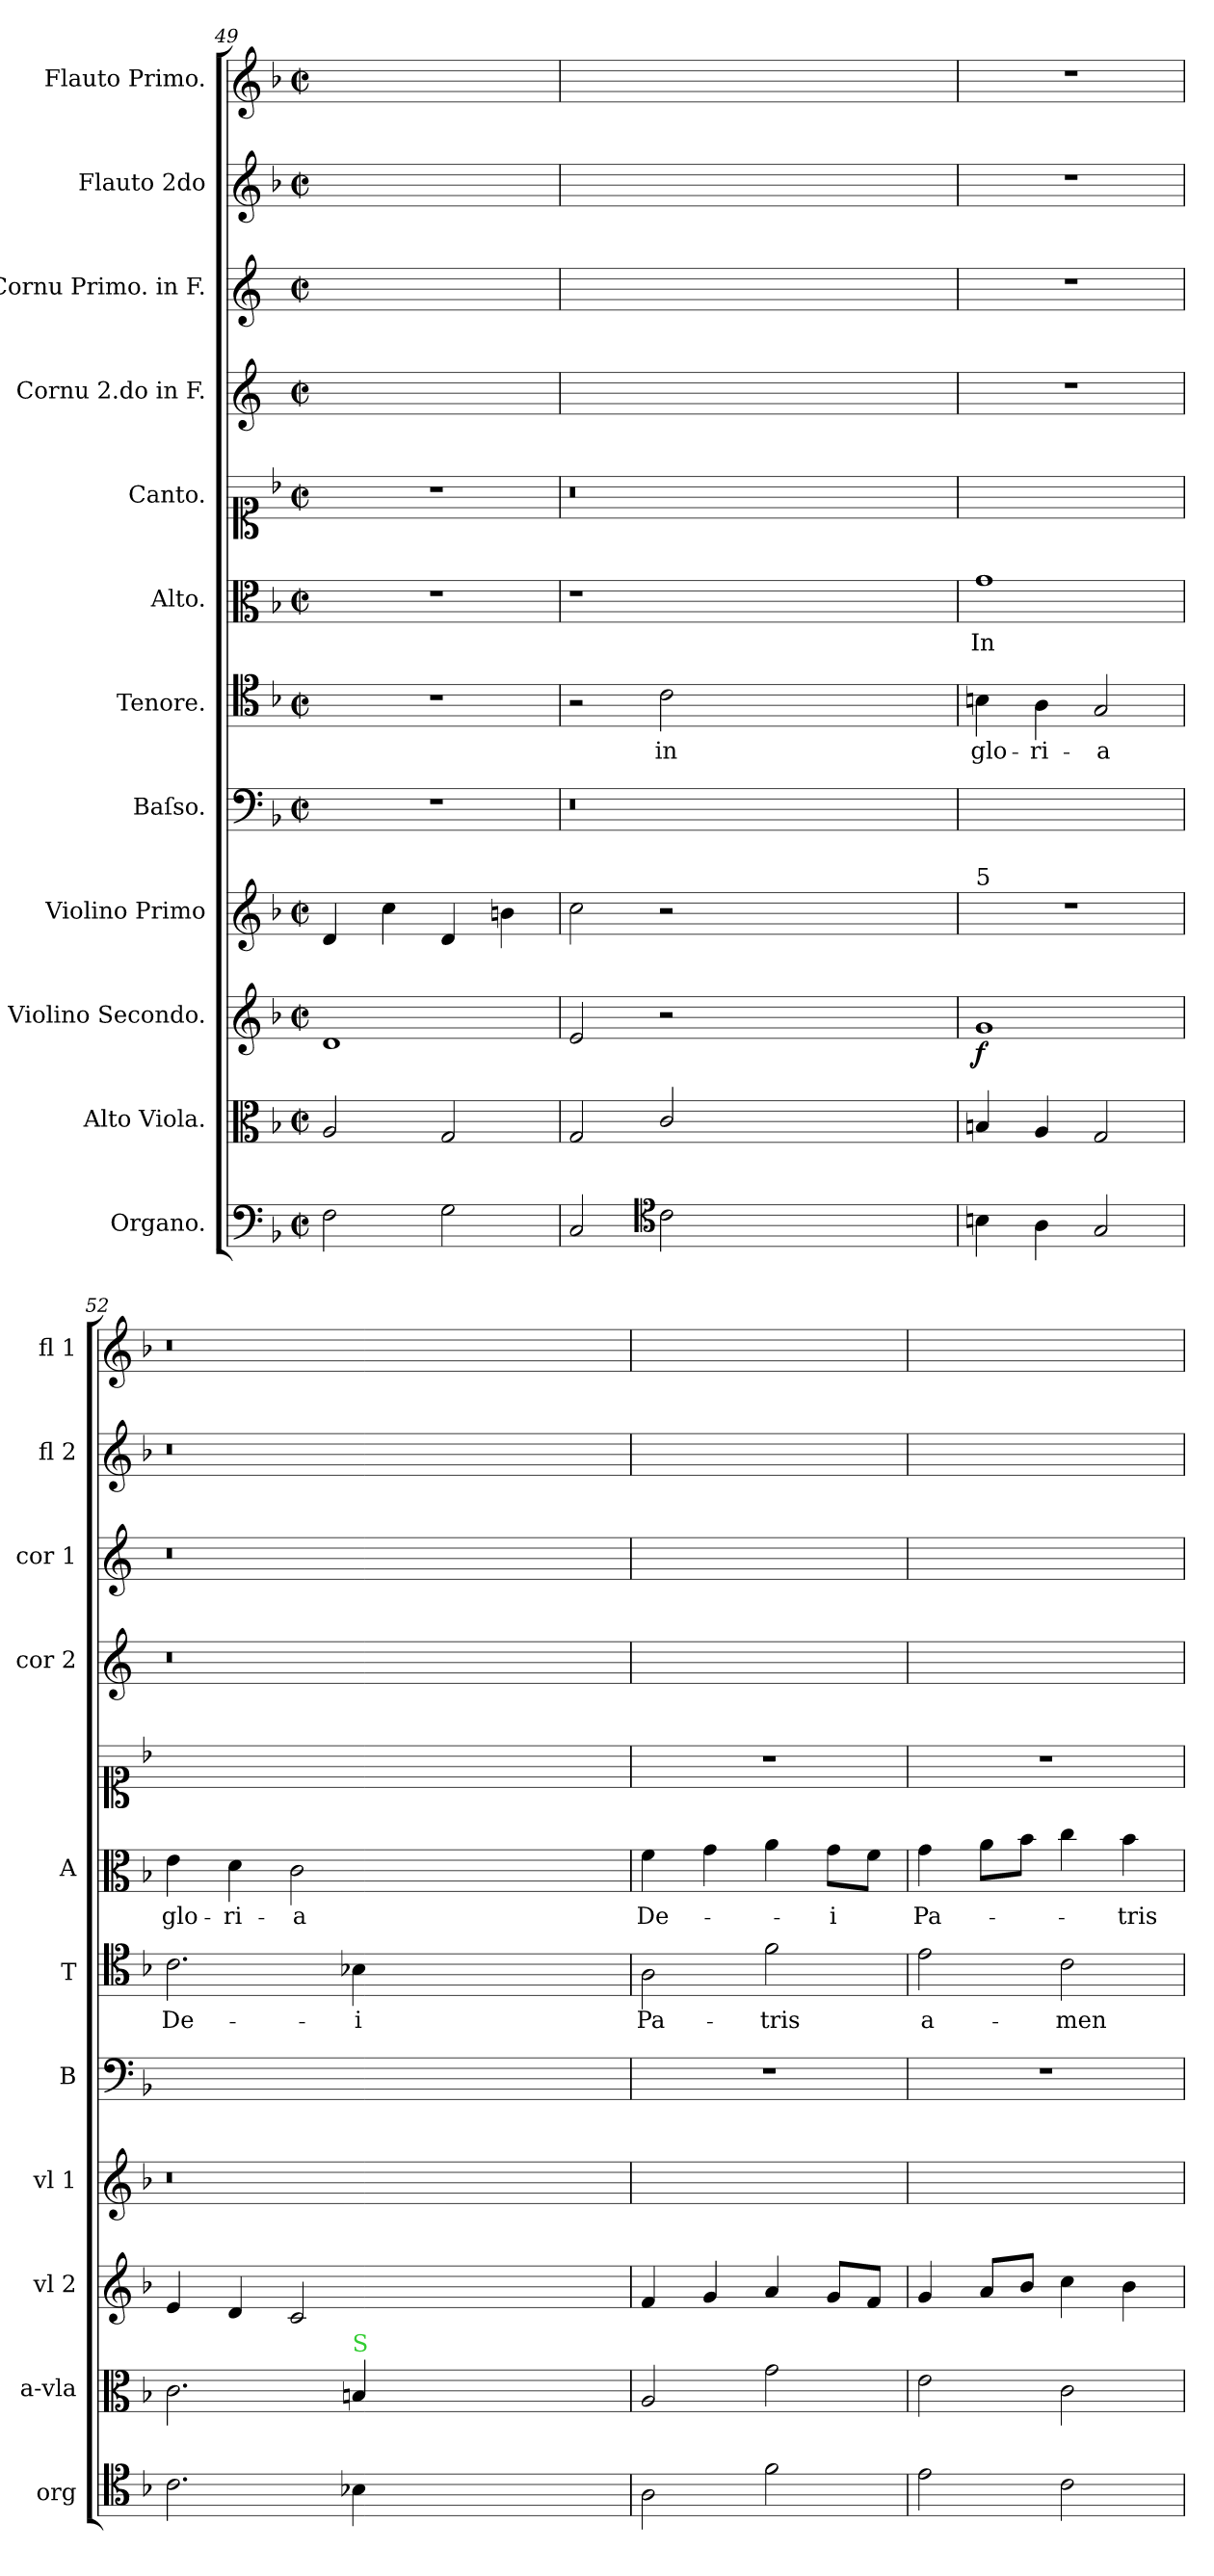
**kern	**kern	**kern	**dynam	**kern	**kern	**kern	**text	**kern	**text	**kern	**kern	**kern	**kern	**kern
*part12	*part11	*part10	*part10	*part9	*part8	*part7	*part7	*part6	*part6	*part5	*part4	*part3	*part2	*part1
*staff12	*staff11	*staff10	*staff10	*staff9	*staff8	*staff7	*staff7	*staff6	*staff6	*staff5	*staff4	*staff3	*staff2	*staff1
*I"Organo.	*I"Alto Viola.	*I"Violino Secondo.	*	*I"Violino Primo	*I"Baſso.	*I"Tenore.	*	*I"Alto.	*	*I"Canto.	*I"Cornu 2.do in F.	*I"Cornu Primo. in F.	*I"Flauto 2do	*I"Flauto Primo.
*I'org	*I'a-vla	*I'vl 2	*	*I'vl 1	*I'B	*I'T	*	*I'A	*	*	*I'cor 2	*I'cor 1	*I'fl 2	*I'fl 1
*clefF4	*clefC3	*clefG2	*	*clefG2	*clefF4	*clefC4	*	*clefC3	*	*clefC1	*clefG2	*clefG2	*clefG2	*clefG2
*	*	*	*	*	*	*	*	*	*	*	*ITrd4c7	*ITrd4c7	*	*
*k[b-]	*k[b-]	*k[b-]	*	*k[b-]	*k[b-]	*k[b-]	*	*k[b-]	*	*k[b-]	*k[b-]	*k[b-]	*k[b-]	*k[b-]
*F:	*F:	*F:	*	*F:	*F:	*F:	*	*F:	*	*F:	*	*	*F:	*F:
*M2/2	*M2/2	*M2/2	*	*M2/2	*M2/2	*M2/2	*	*M2/2	*	*M2/2	*M2/2	*M2/2	*M2/2	*M2/2
*met(c|)	*met(c|)	*met(c|)	*	*met(c|)	*met(c|)	*met(c|)	*	*met(c|)	*	*met(c|)	*met(c|)	*met(c|)	*met(c|)	*met(c|)
=49	=49	=49	=49	=49	=49	=49	=49	=49	=49	=49	=49	=49	=49	=49
2F\	2A/	1d/	.	4d/	1r	1r	.	1r	.	1r	1ryy	1ryy	1ryy	1ryy
.	.	.	.	4cc\	.	.	.	.	.	.	.	.	.	.
2G\	2G/	.	.	4d/	.	.	.	.	.	.	.	.	.	.
.	.	.	.	4bn\	.	.	.	.	.	.	.	.	.	.
=50	=50	=50	=50	=50	=50	=50	=50	=50	=50	=50	=50	=50	=50	=50
2C/	2G/	2e/	.	2cc\	0.r	2r	.	1r	.	0.r	0.ryy	0.ryy	0.ryy	0.ryy
*clefC4	*	*	*	*	*	*	*	*	*	*	*	*	*	*
2c\	2c/	2r	.	2r	.	2c\	in	.	.	.	.	.	.	.
0ryy	0ryy	0ryy	.	0ryy	.	0ryy	.	0ryy	.	.	.	.	.	.
=51	=51	=51	=51	=51	=51	=51	=51	=51	=51	=51	=51	=51	=51	=51
!	!	!	!	!LO:TX:a:t=5	!	!	!	!	!	!	!	!	!	!
4Bn\	4Bn/	1g/	f	1r	1ryy	4Bn\	glo-	1g\	In	1ryy	1r	1r	1r	1r
4A\	4A/	.	.	.	.	4A\	-ri-	.	.	.	.	.	.	.
2G/	2G/	.	.	.	.	2G/	-a	.	.	.	.	.	.	.
=52	=52	=52	=52	=52	=52	=52	=52	=52	=52	=52	=52	=52	=52	=52
2.c\	2.c\	4e/	.	0.r	0.ryy	2.c\	De-	4e\	glo-	0.ryy	0.r	0.r	0.r	0.r
.	.	4d/	.	.	.	.	.	4d\	-ri-	.	.	.	.	.
.	.	2c/	.	.	.	.	.	2c\	-a	.	.	.	.	.
!	!LO:TX:a:color=limegreen:t=S	!	!	!	!	!	!	!	!	!	!	!	!	!
4B-X\	4Bn/	.	.	.	.	4B-X\	-i	.	.	.	.	.	.	.
0ryy	0ryy	0ryy	.	.	.	0ryy	.	0ryy	.	.	.	.	.	.
=53	=53	=53	=53	=53	=53	=53	=53	=53	=53	=53	=53	=53	=53	=53
2A\	2A/	4f/	.	1ryy	1r	2A\	Pa-	4f\	De-	1r	1ryy	1ryy	1ryy	1ryy
.	.	4g/	.	.	.	.	.	4g\	.	.	.	.	.	.
2f\	2g\	4a/	.	.	.	2f\	-tris	4a\	.	.	.	.	.	.
.	.	8g/L	.	.	.	.	.	8g\L	-i	.	.	.	.	.
.	.	8f/J	.	.	.	.	.	8f\J	.	.	.	.	.	.
=54	=54	=54	=54	=54	=54	=54	=54	=54	=54	=54	=54	=54	=54	=54
2e\	2e\	4g/	.	1ryy	1r	2e\	a-	4g\	Pa-	1r	1ryy	1ryy	1ryy	1ryy
.	.	8a/L	.	.	.	.	.	8a\L	.	.	.	.	.	.
.	.	8b-/J	.	.	.	.	.	8b-\J	.	.	.	.	.	.
2c\	2c\	4cc\	.	.	.	2c\	-men	4cc\	.	.	.	.	.	.
.	.	4b-\	.	.	.	.	.	4b-\	-tris	.	.	.	.	.
=	=	=	=	=	=	=	=	=	=	=	=	=	=	=
*-	*-	*-	*-	*-	*-	*-	*-	*-	*-	*-	*-	*-	*-	*-
